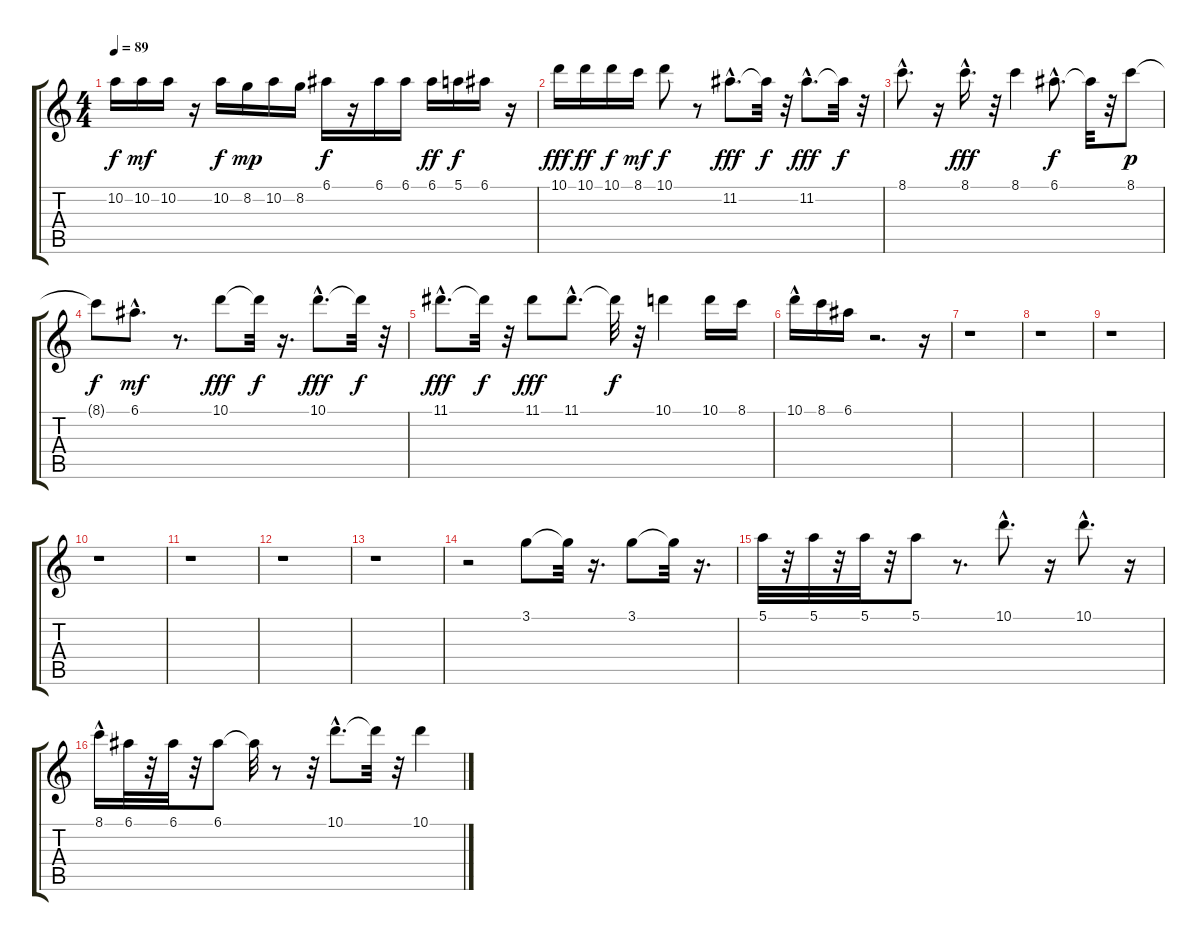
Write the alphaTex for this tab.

\track "" {instrument acousticguitarsteel}
\staff {score tabs}
\tuning (E4 B3 G3 D3 A2 E2) {hide}
\ts (4 4)
\tempo 89
\clef g2
\ks c
10.2.16{dy f} 10.2.16{dy mf} 10.2.16 r.16 10.2.16{dy f} 8.2.16{dy mp} 10.2.16 8.2.16 6.1.16{dy f} r.16 6.1.16 6.1.16 6.1.16{dy ff} 5.1.16{dy f} 6.1.16 r.16 |
10.1.16{dy fff} 10.1.16{dy ff} 10.1.16{dy f} 8.1.16{dy mf} 10.1.8{dy f} r.8 11.2{hac}.8{d dy fff} 11.2{t}.32{dy f} r.32 11.2{hac}.8{d dy fff} 11.2{t}.32{dy f} r.32 |
8.1{hac}.8{d} r.16 8.1{hac}.16{d dy fff} r.32 8.1.4 6.1{hac}.8{d dy f} 6.1{t}.32 r.32 8.1.8{dy p} |
8.1{t}.8{dy f} 6.1{hac}.8{d dy mf} r.8{d} 10.1.8{dy fff} 10.1{t}.32{dy f} r.16{d} 10.1{hac}.8{d dy fff} 10.1{t}.32{dy f} r.32 |
11.1{hac}.8{d dy fff} 11.1{t}.32{dy f} r.32 11.1.8{dy fff} 11.1{hac}.8{d} 11.1{t}.32{dy f} r.32 10.1.4 10.1.16 8.1.16 |
10.1{hac}.16 8.1.16 6.1.16 r.2{d} r.16 |
r.1 |
r.1 |
r.1 |
r.1 |
r.1 |
r.1 |
r.1 |
r.2 3.1.8 3.1{t}.32 r.16{d} 3.1.8 3.1{t}.32 r.16{d} |
5.1.32 r.32 5.1.32 r.32 5.1.32 r.32 5.1.8 r.8{d} 10.1{hac}.8{d} r.16 10.1{hac}.8{d} r.16 |
8.1{hac}.16 6.1.32 r.32 6.1.32 r.32 6.1.8 6.1{t}.32 r.8 r.32 10.1{hac}.8{d} 10.1{t}.32 r.32 10.1.4
